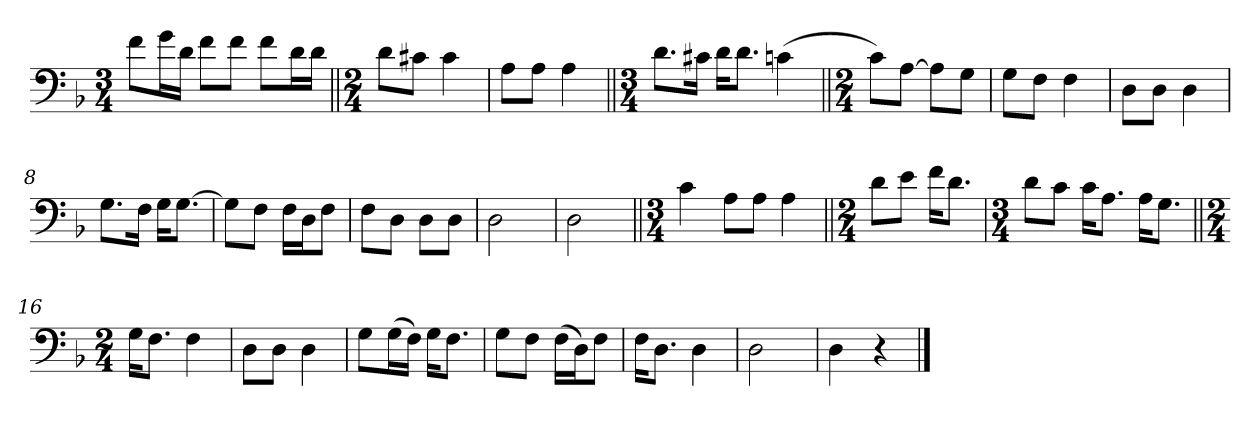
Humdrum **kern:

**kern
*part1
*staff1
*clefF4
*k[b-]
*F:
*M3/4
*MM58
=1
8f\L
16g\L
16d\JJ
8f\L
8f\J
8f\L
16d\L
16d\JJ
=2||
*M2/4
8d\L
8c#X\J
4c#\
=3
8A\L
8A\J
4A\
=4||
*M3/4
8.d\L
16c#X\Jk
16d\KL
8.d\J
(>4cn\
=5||
*M2/4
8c\L)
[8A\J
8A\L]
8G\J
=6
8G\L
8F\J
4F\
=7
8D\L
8D\J
4D\
!!LO:LB:g=z
=8
8.G\L
16F\Jk
16G\KL
[8.G\J
=9
8G\L]
8F\J
16F\LL
16D\J
8F\J
=10
8F\L
8D\J
8D\L
8D\J
=11
2D\
=12
2D\
=13||
*M3/4
4c\
8A\L
8A\J
4A\
=14||
*M2/4
8d\L
8e\J
16f\KL
8.d\J
=15
*M3/4
8d\L
8c\J
16c\KL
8.A\J
16A\KL
8.G\J
=16||
*M2/4
16G\KL
8.F\J
4F\
!!LO:LB:g=z
=17
8D\L
8D\J
4D\
=18
8G\L
(>16G\L
16F\JJ)
16G\KL
8.F\J
=19
8G\L
8F\J
(>16F\LL
16D\J)
8F\J
=20
16F\KL
8.D\J
4D\
=21
2D\
=22
4D\
4r
==
*-
